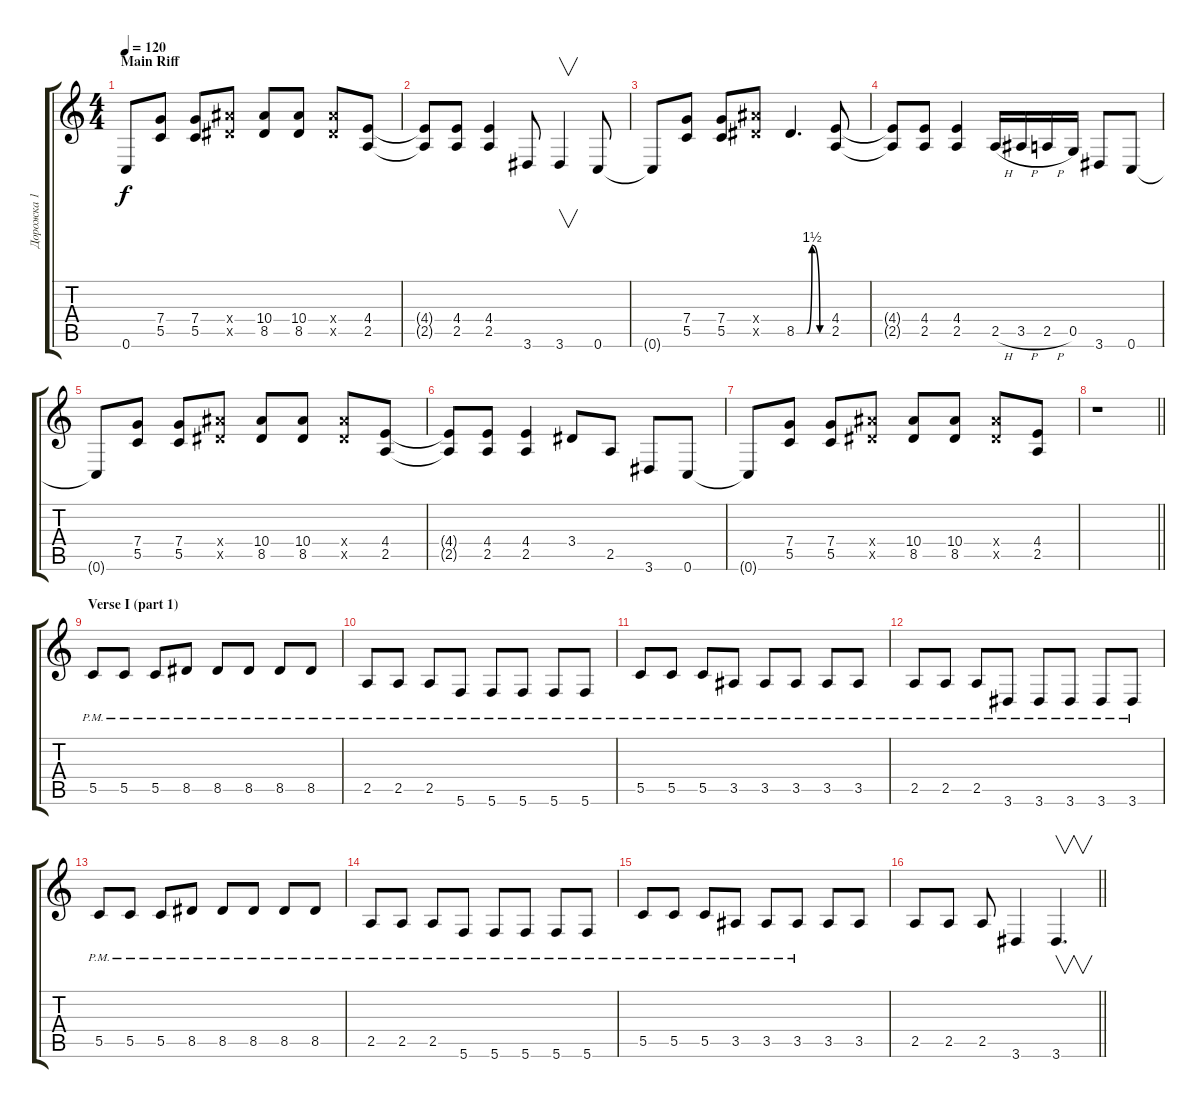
\track ("Дорожка 1" "Дорожка 1") {instrument distortionguitar}
\staff {score tabs}
\tuning (D4 A3 F3 C3 G2 C2) {hide}
\ts (4 4)
\section ("" "Main Riff")
\tempo 120
\clef g2
\ks c
0.6.8{dy f} (7.4 5.5).8 (7.4 5.5).8 (10.4{x} 8.5{x}).8 (10.4 8.5).8 (10.4 8.5).8 (10.4{x} 8.5{x}).8 (4.4 2.5).8 |
(4.4{t} 2.5{t}).8 (4.4 2.5).8 (4.4 2.5).4 3.6.8 3.6.4{v} 0.6.8 |
0.6{t}.8 (7.4 5.5).8 (7.4 5.5).8 (10.4{x} 8.5{x}).8 8.5{be (custom 0 0 15 0 20 0 30 6 45 0 60 0)}.4{d} (4.4 2.5).8 |
(4.4{t} 2.5{t}).8 (4.4 2.5).8 (4.4 2.5).4 2.5{h}.16 3.5{h}.16 2.5{h}.16 0.5.16 3.6.8 0.6.8 |
0.6{t}.8 (7.4 5.5).8 (7.4 5.5).8 (10.4{x} 8.5{x}).8 (10.4 8.5).8 (10.4 8.5).8 (10.4{x} 8.5{x}).8 (4.4 2.5).8 |
(4.4{t} 2.5{t}).8 (4.4 2.5).8 (4.4 2.5).4 3.4.8 2.5.8 3.6.8 0.6.8 |
0.6{t}.8 (7.4 5.5).8 (7.4 5.5).8 (10.4{x} 8.5{x}).8 (10.4 8.5).8 (10.4 8.5).8 (10.4{x} 8.5{x}).8 (4.4 2.5).8 |
\barLineRight lightlight
r.1 |
\section ("" "Verse I (part 1)")
5.5{pm}.8 5.5{pm}.8 5.5{pm}.8 8.5{pm}.8 8.5{pm}.8 8.5{pm}.8 8.5{pm}.8 8.5{pm}.8 |
2.5{pm}.8 2.5{pm}.8 2.5{pm}.8 5.6{pm}.8 5.6{pm}.8 5.6{pm}.8 5.6{pm}.8 5.6{pm}.8 |
5.5{pm}.8 5.5{pm}.8 5.5{pm}.8 3.5{pm}.8 3.5{pm}.8 3.5{pm}.8 3.5{pm}.8 3.5{pm}.8 |
2.5{pm}.8 2.5{pm}.8 2.5{pm}.8 3.6{pm}.8 3.6{pm}.8 3.6{pm}.8 3.6{pm}.8 3.6{pm}.8 |
5.5{pm}.8 5.5{pm}.8 5.5{pm}.8 8.5{pm}.8 8.5{pm}.8 8.5{pm}.8 8.5{pm}.8 8.5{pm}.8 |
2.5{pm}.8 2.5{pm}.8 2.5{pm}.8 5.6{pm}.8 5.6{pm}.8 5.6{pm}.8 5.6{pm}.8 5.6{pm}.8 |
5.5{pm}.8 5.5{pm}.8 5.5{pm}.8 3.5{pm}.8 3.5{pm}.8 3.5{pm}.8 3.5.8 3.5.8 |
\barLineRight lightlight
2.5.8 2.5.8 2.5.8 3.6.4 3.6.4{v d}
